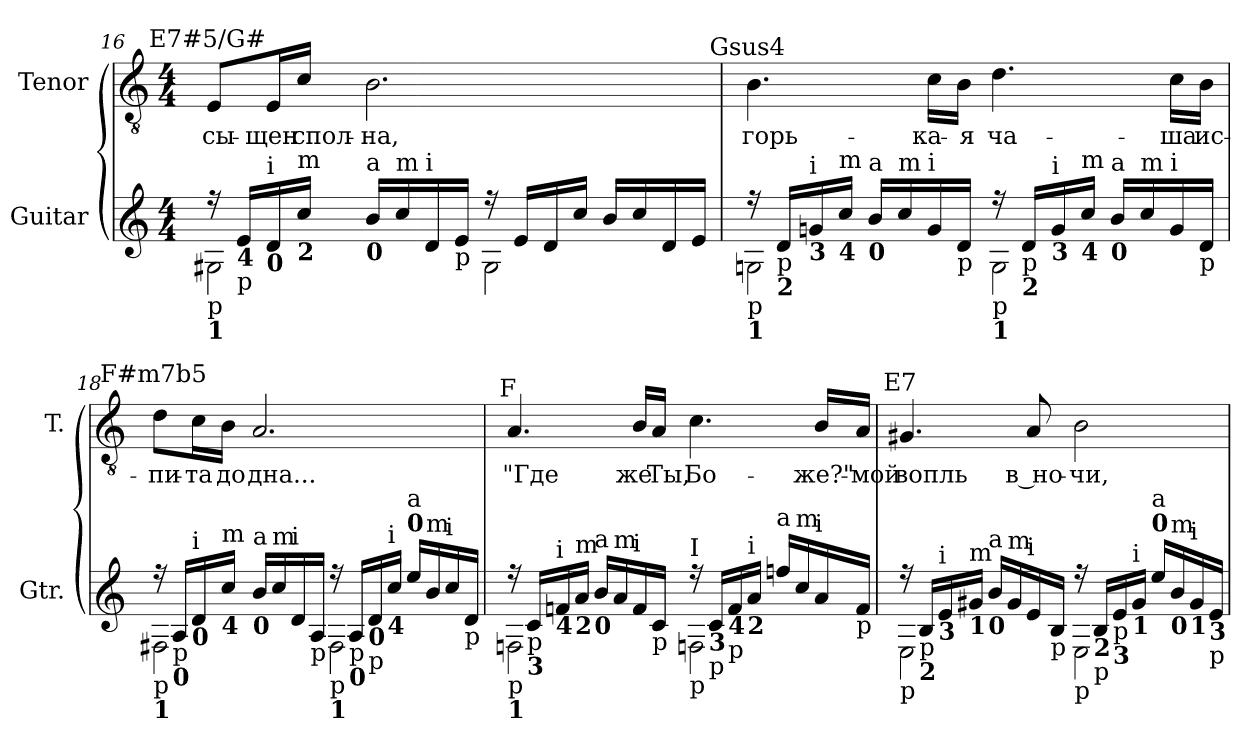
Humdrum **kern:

**kern	**kern	**text
*part2	*part1	*part1
*staff2	*staff1	*staff1
*I"Guitar	*I"Tenor	*
*I'Gtr.	*I'T.	*
*clefG2	*clefGv2	*
*ITrd7c12	*ITrd7c12	*
*k[]	*k[]	*
*a:	*a:	*
*M4/4	*M4/4	*
=16	=16	=16
*^	*	*
!	!	!LO:TX:a:cj:t=E7#5/G#	!
!LO:TX:b:t=p	!	!	!
!LO:TX:b:B:t=1	!	!	!
!	!	!	!LO:LY:b:color=#000000
16r	2GG#Xi\	8EEi/L	-сы-
!LO:TX:b:B:t=4	!	!	!
!LO:TX:b:t=p	!	!	!
16Ei/LL	.	.	.
!LO:TX:b:B:t=0	!	!	!
!LO:TX:a:t=i	!	!	!
!	!	!	!LO:LY:b:color=#000000
16Di/	.	16EEi/L	-щен
!LO:TX:b:B:t=2	!	!	!
!LO:TX:a:t=m	!	!	!
!	!	!	!LO:LY:b:color=#000000
16ci/JJ	.	16Ci/JJ	спол-
!LO:TX:b:B:t=0	!	!	!
!LO:TX:a:t=a	!	!	!
!	!	!	!LO:LY:b:color=#000000
16Bi/LL	.	2.BBi\	-на,
!LO:TX:a:t=m	!	!	!
16ci/	.	.	.
!LO:TX:a:t=i	!	!	!
16Di/	.	.	.
!LO:TX:b:t=p	!	!	!
16Ei/JJ	.	.	.
16r	2GG#i\	.	.
16Ei/LL	.	.	.
16Di/	.	.	.
16ci/JJ	.	.	.
16Bi/LL	.	.	.
16ci/	.	.	.
16Di/	.	.	.
16Ei/JJ	.	.	.
!!LO:LB:g=z
=17	=17	=17	=17
!	!	!LO:TX:a:cj:t=Gsus4	!
!LO:TX:b:t=p	!	!	!
!LO:TX:b:B:t=1	!	!	!
!	!	!	!LO:LY:b:color=#000000
16r	2GGni\	4.BBi\	горь-
!LO:TX:b:t=p	!	!	!
!LO:TX:b:B:t=2	!	!	!
16Di/LL	.	.	.
!LO:TX:b:B:t=3	!	!	!
!LO:TX:a:t=i	!	!	!
16Gni/	.	.	.
!LO:TX:b:B:t=4	!	!	!
!LO:TX:a:t=m	!	!	!
16ci/JJ	.	.	.
!LO:TX:b:B:t=0	!	!	!
!LO:TX:a:t=a	!	!	!
16Bi/LL	.	.	.
!LO:TX:a:t=m	!	!	!
16ci/	.	.	.
!LO:TX:a:t=i	!	!	!
!	!	!	!LO:LY:b:color=#000000
16Gi/	.	16Ci\LL	-ка-
!LO:TX:b:t=p	!	!	!
!	!	!	!LO:LY:b:color=#000000
16Di/JJ	.	16BBi\JJ	-я
!LO:TX:b:t=p	!	!	!
!LO:TX:b:B:t=1	!	!	!
!	!	!	!LO:LY:b:color=#000000
16r	2GGi\	4.Di\	ча-
!LO:TX:b:t=p	!	!	!
!LO:TX:b:B:t=2	!	!	!
16Di/LL	.	.	.
!LO:TX:b:B:t=3	!	!	!
!LO:TX:a:t=i	!	!	!
16Gi/	.	.	.
!LO:TX:b:B:t=4	!	!	!
!LO:TX:a:t=m	!	!	!
16ci/JJ	.	.	.
!LO:TX:b:B:t=0	!	!	!
!LO:TX:a:t=a	!	!	!
16Bi/LL	.	.	.
!LO:TX:a:t=m	!	!	!
16ci/	.	.	.
!LO:TX:a:t=i	!	!	!
!	!	!	!LO:LY:b:color=#000000
16Gi/	.	16Ci\LL	-ша
!LO:TX:b:t=p	!	!	!
!	!	!	!LO:LY:b:color=#000000
16Di/JJ	.	16BBi\JJ	ис-
=18	=18	=18	=18
!	!	!LO:TX:a:cj:t=F#m7b5	!
!LO:TX:b:t=p	!	!	!
!LO:TX:b:B:t=1	!	!	!
!	!	!	!LO:LY:b:color=#000000
16r	2FF#Xi\	8Di\L	-пи-
!LO:TX:b:t=p	!	!	!
!LO:TX:b:B:t=0	!	!	!
16AAi/LL	.	.	.
!LO:TX:b:B:t=0	!	!	!
!LO:TX:a:t=i	!	!	!
!	!	!	!LO:LY:b:color=#000000
16Di/	.	16Ci\L	-та
!LO:TX:b:B:t=4	!	!	!
!LO:TX:a:t=m	!	!	!
!	!	!	!LO:LY:b:color=#000000
16ci/JJ	.	16BBi\JJ	до
!LO:TX:b:B:t=0	!	!	!
!LO:TX:a:t=a	!	!	!
!	!	!	!LO:LY:b:color=#000000
16Bi/LL	.	2.AAi/	дна...
!LO:TX:a:t=m	!	!	!
16ci/	.	.	.
!LO:TX:a:t=i	!	!	!
16Di/	.	.	.
!LO:TX:b:t=p	!	!	!
16AAi/JJ	.	.	.
!LO:TX:b:t=p	!	!	!
!LO:TX:b:B:t=1	!	!	!
16r	2FF#i\	.	.
!LO:TX:b:t=p	!	!	!
!LO:TX:b:B:t=0	!	!	!
16AAi/LL	.	.	.
!LO:TX:b:B:t=0	!	!	!
!LO:TX:b:t=p	!	!	!
16Di/	.	.	.
!LO:TX:b:B:t=4	!	!	!
!LO:TX:a:t=i	!	!	!
16ci/JJ	.	.	.
!LO:TX:a:B:t=0	!	!	!
!LO:TX:a:t=a	!	!	!
16ei/LL	.	.	.
!LO:TX:a:t=m	!	!	!
16Bi/	.	.	.
!LO:TX:a:t=i	!	!	!
16ci/	.	.	.
!LO:TX:b:t=p	!	!	!
16Di/JJ	.	.	.
!!LO:LB:g=z
=19	=19	=19	=19
!	!	!LO:TX:a:cj:t=F	!
!LO:TX:b:t=p	!	!	!
!LO:TX:b:B:t=1	!	!	!
!	!	!	!LO:LY:b:color=#000000
16r	2FFni\	4.AAi/	"Где
!LO:TX:b:t=p	!	!	!
!LO:TX:b:B:t=3	!	!	!
16Ci/LL	.	.	.
!LO:TX:b:B:t=4	!	!	!
!LO:TX:a:t=i	!	!	!
16Fni/	.	.	.
!LO:TX:b:B:t=2	!	!	!
!LO:TX:a:t=m	!	!	!
16Ai/JJ	.	.	.
!LO:TX:b:B:t=0	!	!	!
!LO:TX:a:t=a	!	!	!
16Bi/LL	.	.	.
!LO:TX:a:t=m	!	!	!
16Ai/	.	.	.
!LO:TX:a:t=i	!	!	!
!	!	!	!LO:LY:b:color=#000000
16Fi/	.	16BBi/LL	же
!LO:TX:b:t=p	!	!	!
!	!	!	!LO:LY:b:color=#000000
16Ci/JJ	.	16AAi/JJ	Ты,
!LO:TX:a:t=I	!	!	!
!LO:TX:b:t=p	!	!	!
!	!	!	!LO:LY:b:color=#000000
16r	2FFni\	4.Ci\	Бо-
!LO:TX:b:B:t=3	!	!	!
!LO:TX:b:t=p	!	!	!
16Ci/LL	.	.	.
!LO:TX:b:B:t=4	!	!	!
!LO:TX:b:t=p	!	!	!
16Fi/	.	.	.
!LO:TX:b:B:t=2	!	!	!
!LO:TX:a:t=i	!	!	!
16Ai/JJ	.	.	.
!LO:TX:a:t=a	!	!	!
16fni/LL	.	.	.
!LO:TX:a:t=m	!	!	!
16ci/	.	.	.
!LO:TX:a:t=i	!	!	!
!	!	!	!LO:LY:b:color=#000000
16Ai/	.	16BBi/LL	-же?"-
!LO:TX:b:t=p	!	!	!
!	!	!	!LO:LY:b:color=#000000
16Fi/JJ	.	16AAi/JJ	мой
=20	=20	=20	=20
!	!	!LO:TX:a:cj:t=E7	!
!LO:TX:b:t=p	!	!	!
!	!	!	!LO:LY:b:color=#000000
16r	2EEi\	4.GG#Xi/	вопль
!LO:TX:b:t=p	!	!	!
!LO:TX:b:B:t=2	!	!	!
16BBi/LL	.	.	.
!LO:TX:b:B:t=3	!	!	!
!LO:TX:a:t=i	!	!	!
16Ei/	.	.	.
!LO:TX:b:B:t=1	!	!	!
!LO:TX:a:t=m	!	!	!
16G#Xi/JJ	.	.	.
!LO:TX:b:B:t=0	!	!	!
!LO:TX:a:t=a	!	!	!
16Bi/LL	.	.	.
!LO:TX:a:t=m	!	!	!
16G#i/	.	.	.
!LO:TX:a:t=i	!	!	!
!	!	!	!LO:LY:b:color=#000000
16Ei/	.	8AAi/	в но-
!LO:TX:b:t=p	!	!	!
16BBi/JJ	.	.	.
!LO:TX:b:t=p	!	!	!
!	!	!	!LO:LY:b:color=#000000
16r	2EEi\	2BBi\	-чи,
!LO:TX:b:B:t=2	!	!	!
!LO:TX:b:t=p	!	!	!
16BBi/LL	.	.	.
!LO:TX:b:t=p	!	!	!
!LO:TX:b:B:t=3	!	!	!
16Ei/	.	.	.
!LO:TX:b:B:t=1	!	!	!
!LO:TX:a:t=i	!	!	!
16G#i/JJ	.	.	.
!LO:TX:a:B:t=0	!	!	!
!LO:TX:a:t=a	!	!	!
16ei/LL	.	.	.
!LO:TX:b:B:t=0	!	!	!
!LO:TX:a:t=m	!	!	!
16Bi/	.	.	.
!LO:TX:b:B:t=1	!	!	!
!LO:TX:a:t=i	!	!	!
16G#i/	.	.	.
!LO:TX:b:B:t=3	!	!	!
!LO:TX:b:t=p	!	!	!
16Ei/JJ	.	.	.
*v	*v	*	*
=	=	=
*-	*-	*-
